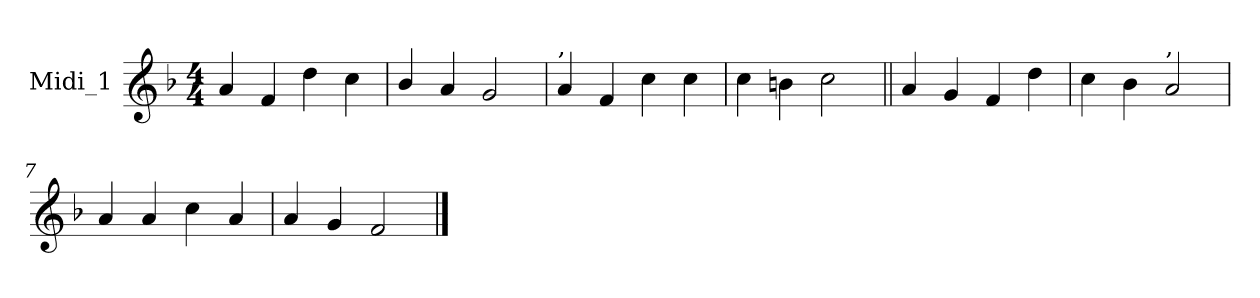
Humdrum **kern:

**kern
*part1
*staff1
*I"Midi_1
*clefG2
*k[b-]
*F:
*M4/4
=1
4a
4f
4dd
4cc
=2
4b-/
4a
2g
=3
!LO:TX:a:t=,
4a
4f
4cc
4cc
=4
4cc
4bn
2cc
!!LO:LB:g=z
=5||
4a
4g
4f
4dd
=6
4cc
4b-
!LO:TX:a:t=,
2a
=7
4a
4a
4cc
4a
=8
4a
4g
2f
==
*-
